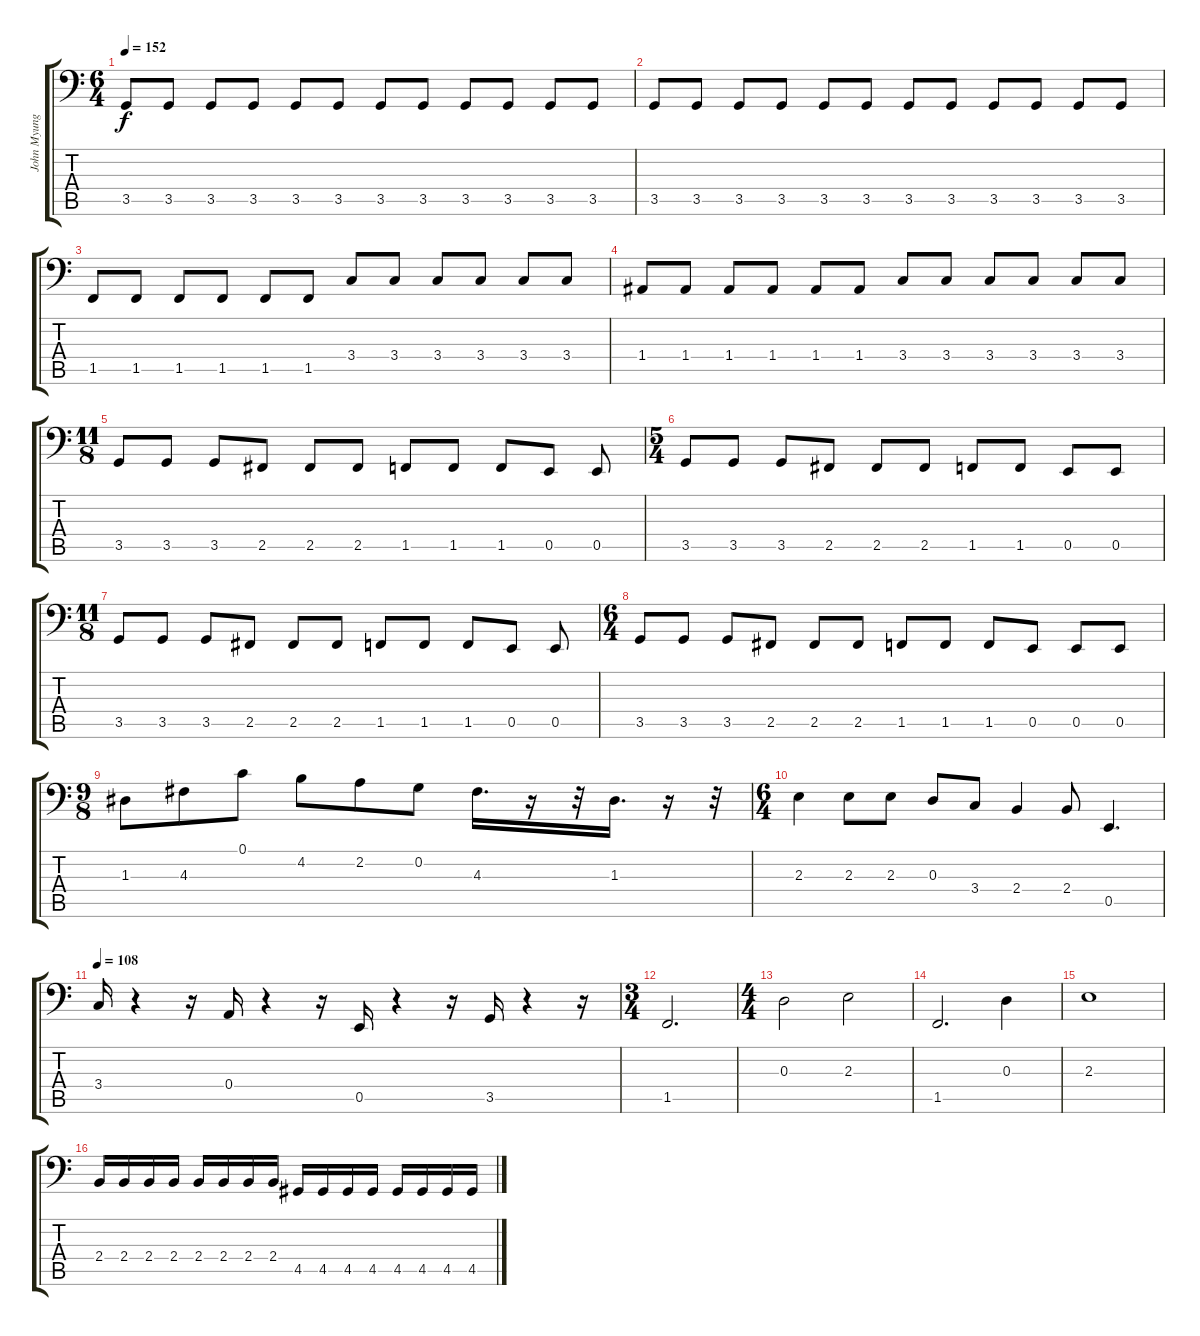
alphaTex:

\track ("John Myung (Bass)" "John Myung") {instrument electricbassfinger}
\staff {score tabs}
\tuning (C3 G2 D2 A1 E1 B0) {hide}
\ts (6 4)
\tempo 152
\clef f4
\ks c
3.5.8{dy f} 3.5.8 3.5.8 3.5.8 3.5.8 3.5.8 3.5.8 3.5.8 3.5.8 3.5.8 3.5.8 3.5.8 |
3.5.8 3.5.8 3.5.8 3.5.8 3.5.8 3.5.8 3.5.8 3.5.8 3.5.8 3.5.8 3.5.8 3.5.8 |
1.5.8 1.5.8 1.5.8 1.5.8 1.5.8 1.5.8 3.4.8 3.4.8 3.4.8 3.4.8 3.4.8 3.4.8 |
1.4.8 1.4.8 1.4.8 1.4.8 1.4.8 1.4.8 3.4.8 3.4.8 3.4.8 3.4.8 3.4.8 3.4.8 |
\ts (11 8)
3.5.8 3.5.8 3.5.8 2.5.8 2.5.8 2.5.8 1.5.8 1.5.8 1.5.8 0.5.8 0.5.8 |
\ts (5 4)
3.5.8 3.5.8 3.5.8 2.5.8 2.5.8 2.5.8 1.5.8 1.5.8 0.5.8 0.5.8 |
\ts (11 8)
3.5.8 3.5.8 3.5.8 2.5.8 2.5.8 2.5.8 1.5.8 1.5.8 1.5.8 0.5.8 0.5.8 |
\ts (6 4)
3.5.8 3.5.8 3.5.8 2.5.8 2.5.8 2.5.8 1.5.8 1.5.8 1.5.8 0.5.8 0.5.8 0.5.8 |
\ts (9 8)
1.3.8 4.3.8 0.1.8 4.2.8 2.2.8 0.2.8 4.3.16{d} r.16 r.32 1.3.16{d} r.16 r.32 |
\ts (6 4)
2.3.4 2.3.8 2.3.8 0.3.8 3.4.8 2.4.4 2.4.8 0.5.4{d} |
\tempo 108
3.4.16 r.4 r.16 0.4.16 r.4 r.16 0.5.16 r.4 r.16 3.5.16 r.4 r.16 |
\ts (3 4)
1.5.2{d} |
\ts (4 4)
0.3.2 2.3.2 |
1.5.2{d} 0.3.4 |
2.3.1 |
2.4.16 2.4.16 2.4.16 2.4.16 2.4.16 2.4.16 2.4.16 2.4.16 4.5.16 4.5.16 4.5.16 4.5.16 4.5.16 4.5.16 4.5.16 4.5.16
